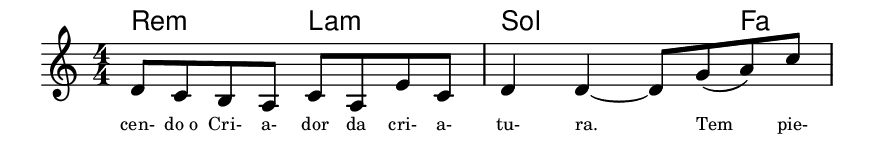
\version "2.20.0"
#(set! paper-alist (cons '("linha" . (cons (* 148 mm) (* 25 mm))) paper-alist))

\paper {
  #(set-paper-size "linha")
  ragged-right = ##f
}

\language "portugues"


harmonia = \chordmode {
    %\partial 8
%harmonia
  re2:m la:m sol2. fa4
%/harmonia
}
melodia = \fixed do' {
    \key do \major
    \numericTimeSignature
    \time 4/4
    %\partial 8
%recitação
  re8 do si, la, do la, mi do
  re4 re4~ re8 sol( la) do'
%/recitação
}
letra = \lyricmode {
    \teeny
    cen- do_o Cri- a- dor da cri- a- tu- ra.
    Tem pie-
    %\tweak self-alignment-X #-1 \markup{\bold{dei}-me por pie-}
    %\tweak self-alignment-X #-1 \markup{\bold{da}de e escu-}
    %\tweak self-alignment-X #-1 \markup{\bold{tai} minha ora-}
    %\tweak self-alignment-X #-1 \markup{\bold{ção!}}
}

\book {
  \paper {
      indent = 0\mm
      scoreTitleMarkup = \markup {
          %\with-color #red
          \fromproperty #'header:piece
      }
  }
  \header {
    %piece = "Ant. 1"
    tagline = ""
  }
  \score {
    <<
      \new ChordNames {
        \set chordChanges = ##t
		\set noChordSymbol = ""
        \harmonia
      }
      \new Voice = "canto" { \melodia }
      \new Lyrics \lyricsto "canto" \letra
    >>
  }
}
